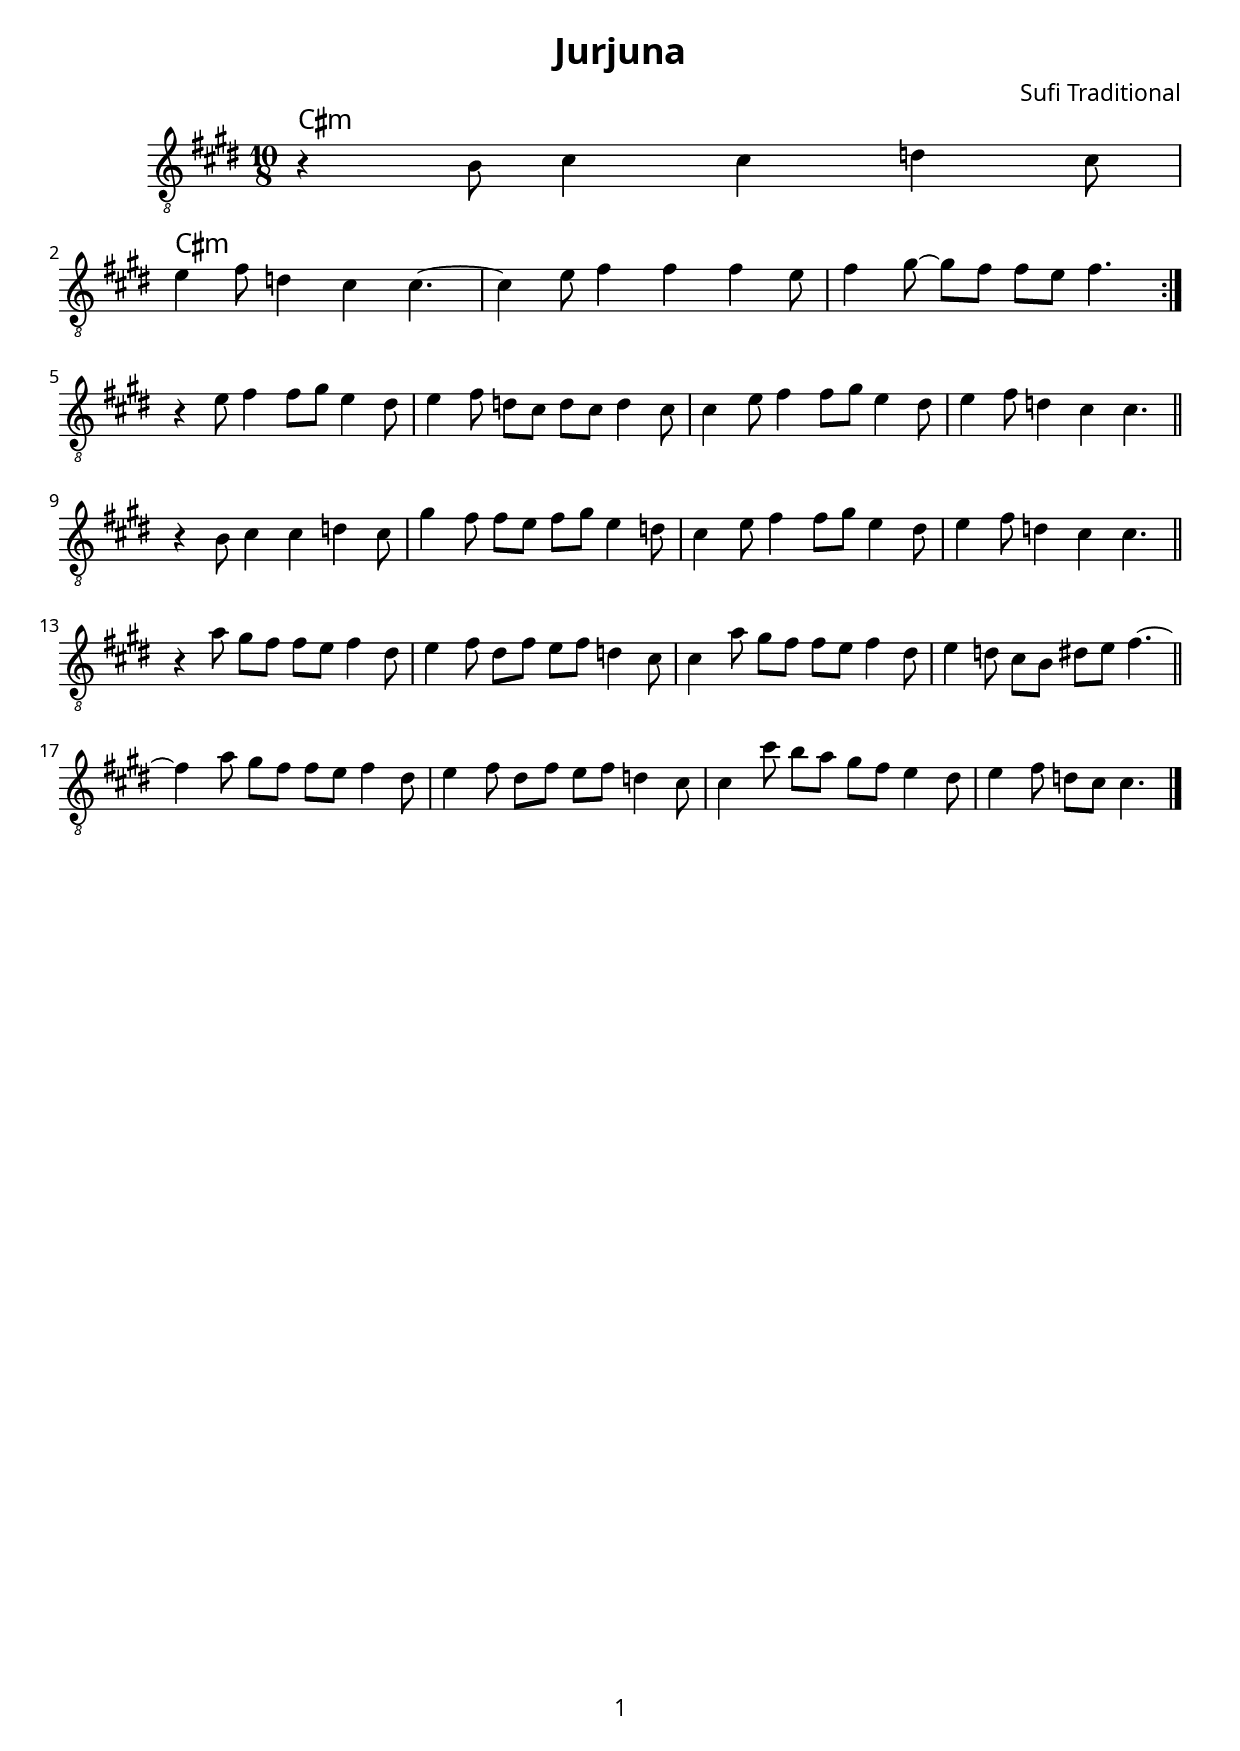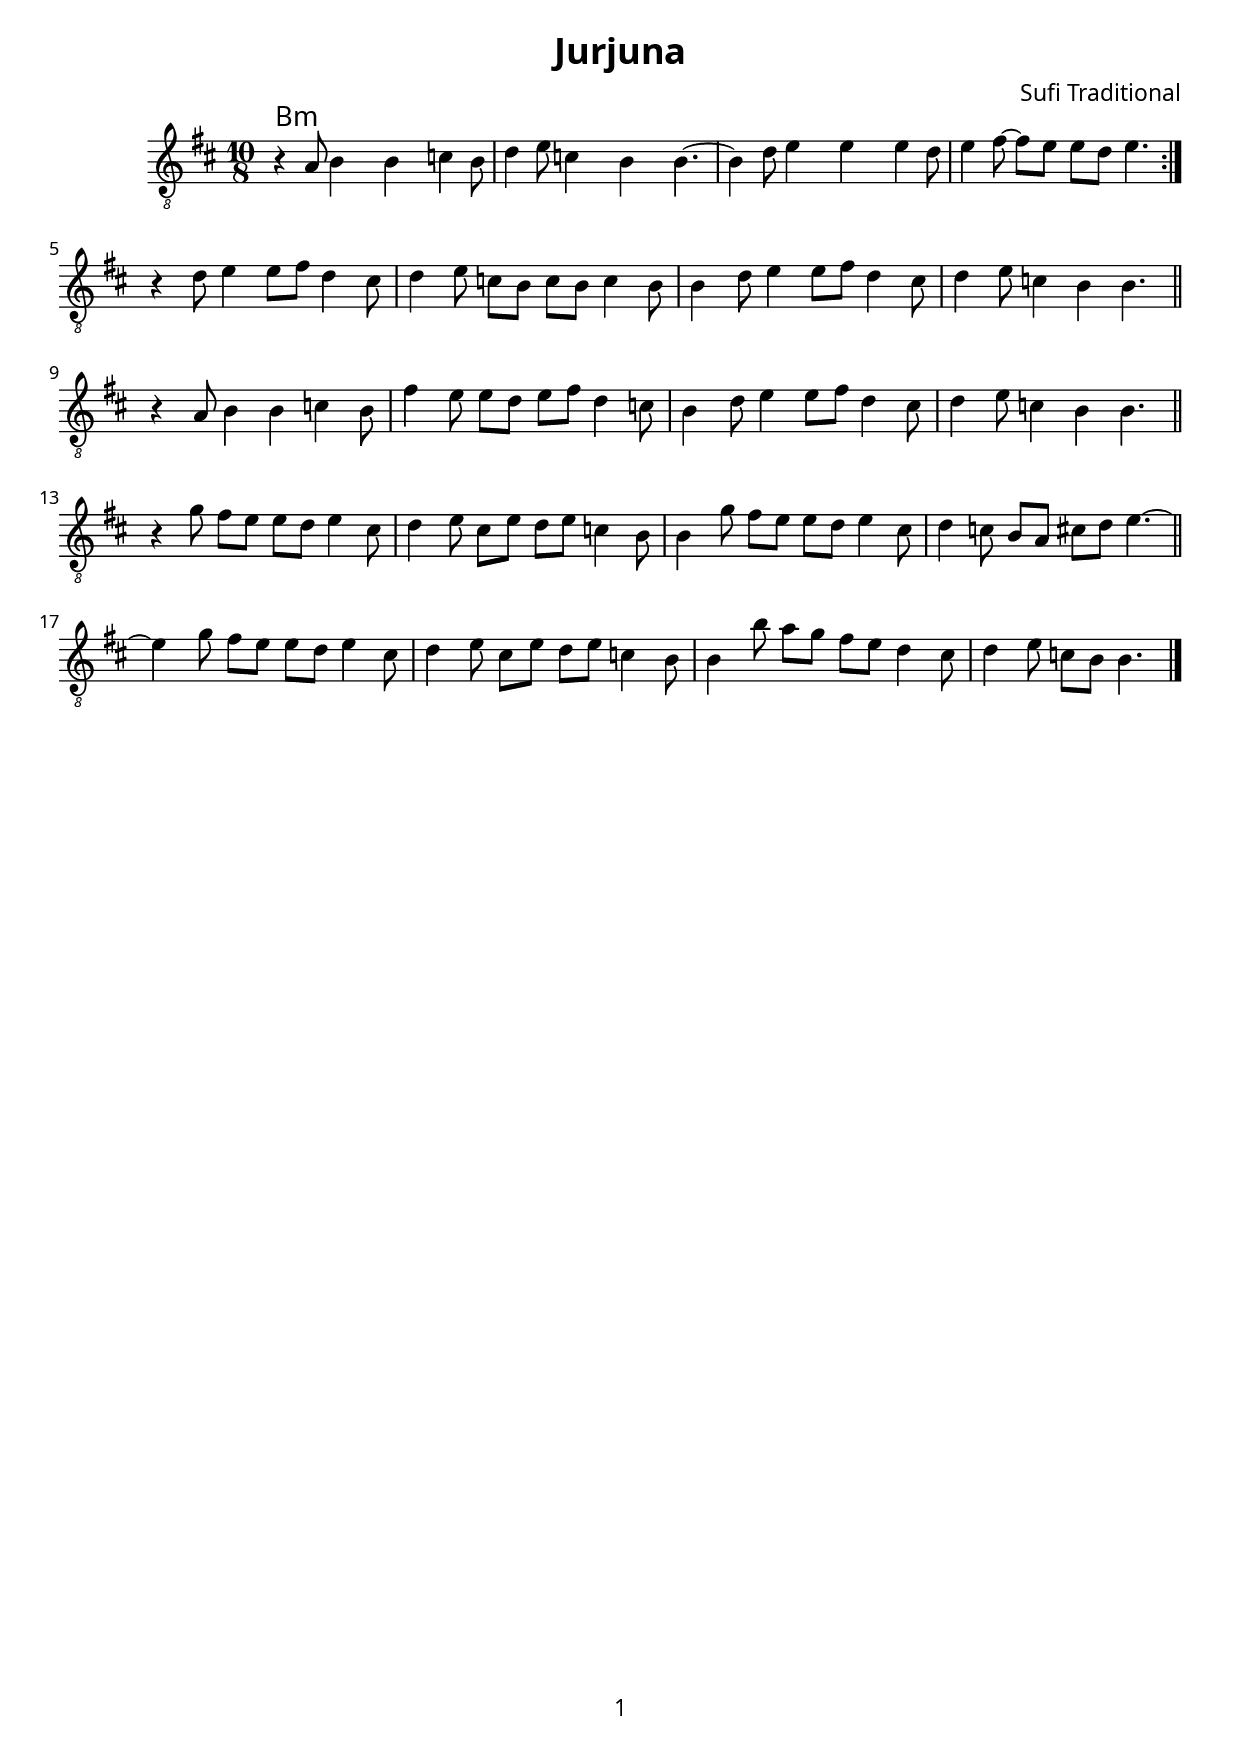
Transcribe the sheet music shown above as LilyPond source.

% DEFINIZIONI {{{
\version "2.18.2"

\header {
  title = "Jurjuna"
  composer = "Sufi Traditional"
}

\paper{
  print-first-page-number = ##t
  oddHeaderMarkup = \markup \null
  evenHeaderMarkup = \markup \null
  oddFooterMarkup = \markup {
    \fill-line {
      \on-the-fly \print-page-number-check-first
      \fromproperty #'page:page-number-string
    }
  }
  evenFooterMarkup = \oddFooterMarkup
  #(set-global-staff-size 10)

  myStaffSize = #20
  fonts = #(make-pango-font-tree
  "FontAwesome"
  "FontAwesome"
  "FontAwesome"
  (/ myStaffSize 20))
}

global = {
  \key b \minor
  \numericTimeSignature
  \time #'(3 2 2 3) 10/8
  \set Score.markFormatter = #format-mark-box-alphabet
}
%}}}


tema = {
  \repeat volta 2 {
    r4 a8 b4 b c b8 |
    d4 e8 c4 b b4.~ |\noBreak
    b4 d8 e4 e e d8 |\noBreak
    e4 fis8~ fis8 e e d e4.|
  }
  r4 d8 e4 e8 fis d4 cis8|
  d4 e8 c b c b c4 b8|
  b4 d8 e4 e8 fis d4 cis8|
  d4 e8 c4 b b4.|\bar"||" \break

  r4 a8 b4 b c b8 |
  fis'4 e8 e d e fis d4 c8|
  b4 d8 e4 e8 fis d4 cis8|
  d4 e8 c4 b b4.|\bar"||" \break

  r4 g'8 fis e e d e4 cis8 |
  d4 e8 cis e d e c4 b8 |
  b4 g'8 fis e e d e4 cis8 |
  d4 c8 b a cis d e4.~ |\bar"||" \break

  e4 g8 fis e e d e4 cis8 |
  d4 e8 cis e d e c4 b8 |
  b4 b'8 a g fis e d4 cis8 |
  d4 e8 c b b4.| \bar"|."
}

accordi = \chordmode{
  \set chordChanges = ##t
  \repeat volta 2{
     b4.:m b4:m b4:m b4.:m |
     b4.:m b4:m b4:m b4.:m |
     b4.:m b4:m b4:m b4.:m |
     b4.:m b4:m b4:m b4.:m |
  }
}

% SCORE {{{
tema = \relative c' {
  \global 
  \tema
}

chordsPart ={
  \new ChordNames {
    \accordi
  }
}

temaPart = \new Staff \with {
  instrumentName = ""
  midiInstrument = "piano"
} { \clef "treble_8" \tema }

\book{
  \bookOutputSuffix "Score"
  \score {
    <<
      \chordsPart
      \temaPart
    >>
    \layout {
    }
    \midi {
      \context {
        \Score
        tempoWholesPerMinute = #(ly:make-moment 80 4)
      }
    }
  }
}

\book{
\bookOutputSuffix "Bb"
\score {
  <<
	\transpose c d { \chordsPart }
	\transpose c d { \temaPart}
  >>
}
}
% }}}
